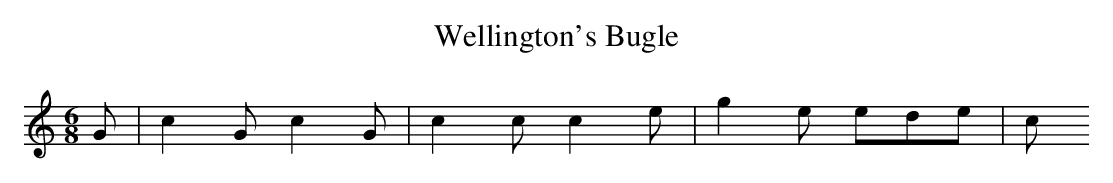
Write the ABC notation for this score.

X:1
T:Wellington's Bugle
M:6/8
L:1/8
K:C
G|c2Gc2G|c2c c2e|g2e ede|c...
